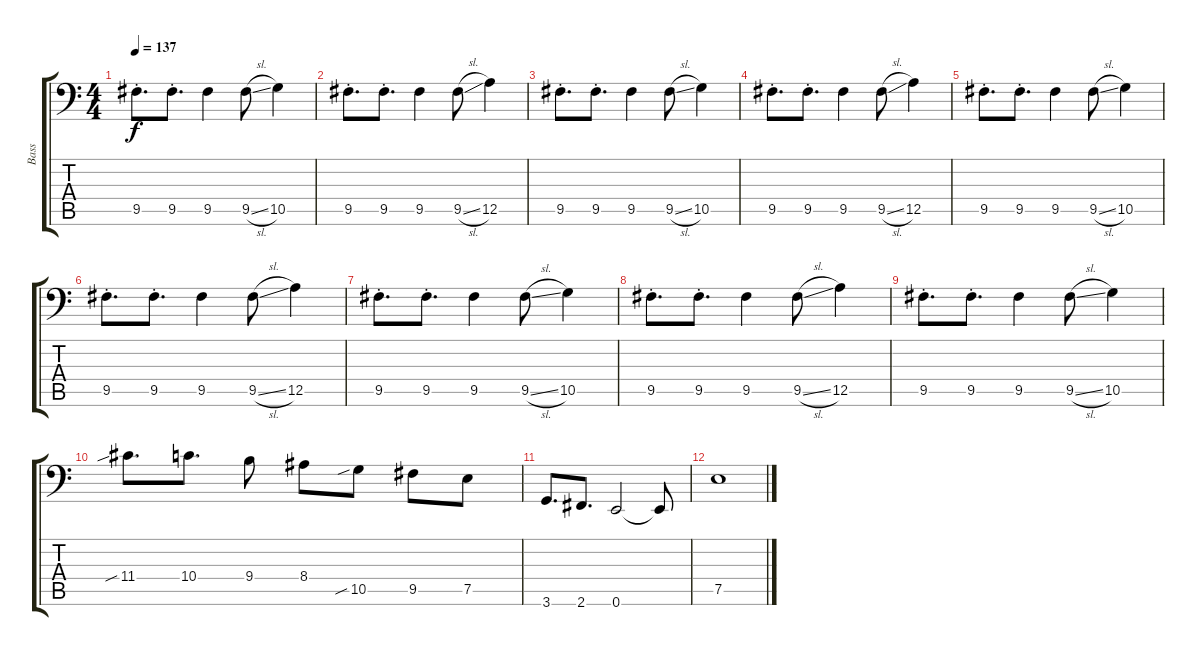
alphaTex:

\track ("Bass" "Bass") {instrument slapbass2}
\staff {score tabs}
\tuning (E3 B3 G2 D2 A1 E1) {hide}
\ts (4 4)
\tempo 137
\clef f4
\ks c
9.5{st}.8{d dy f} 9.5{st}.8{d} 9.5.4 9.5{sl}.8 10.5.4 |
9.5{st}.8{d} 9.5{st}.8{d} 9.5.4 9.5{sl}.8 12.5.4 |
9.5{st}.8{d} 9.5{st}.8{d} 9.5.4 9.5{sl}.8 10.5.4 |
9.5{st}.8{d} 9.5{st}.8{d} 9.5.4 9.5{sl}.8 12.5.4 |
9.5{st}.8{d} 9.5{st}.8{d} 9.5.4 9.5{sl}.8 10.5.4 |
9.5{st}.8{d} 9.5{st}.8{d} 9.5.4 9.5{sl}.8 12.5.4 |
9.5{st}.8{d} 9.5{st}.8{d} 9.5.4 9.5{sl}.8 10.5.4 |
9.5{st}.8{d} 9.5{st}.8{d} 9.5.4 9.5{sl}.8 12.5.4 |
9.5{st}.8{d} 9.5{st}.8{d} 9.5.4 9.5{sl}.8 10.5.4 |
11.4{sib}.8{d} 10.4.8{d} 9.4.8 8.4.8 10.5{sib}.8 9.5.8 7.5.8 |
3.6.8{d} 2.6.8{d} 0.6.2 0.6{t}.8 |
7.5.1
